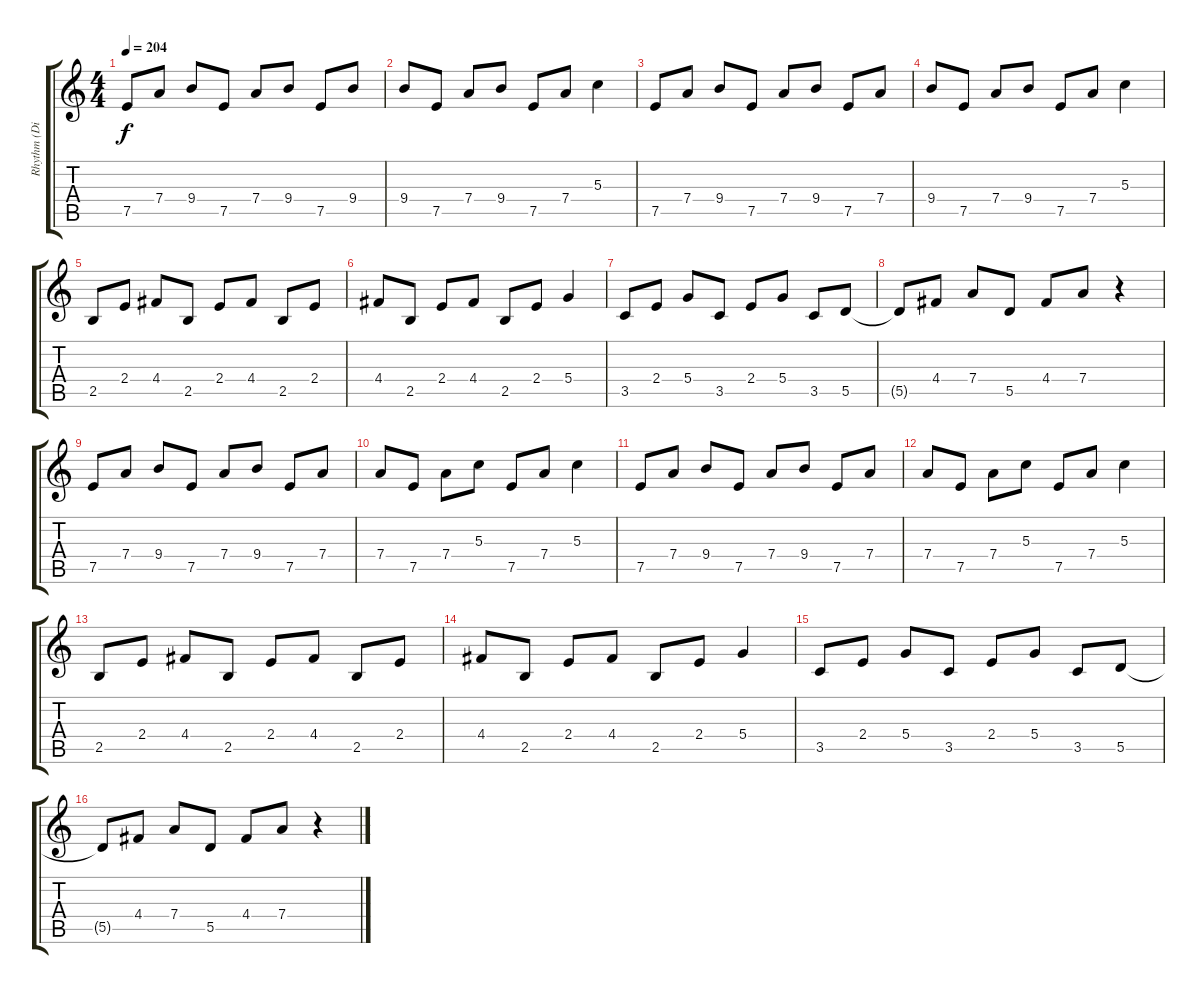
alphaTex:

\track ("Rhythm (Distortion)" "Rhythm (Di") {instrument distortionguitar}
\staff {score tabs}
\tuning (E4 B3 G3 D3 A2 E2) {hide}
\ts (4 4)
\tempo 204
\clef g2
\ks c
7.5.8{dy f} 7.4.8 9.4.8 7.5.8 7.4.8 9.4.8 7.5.8 9.4.8 |
9.4.8 7.5.8 7.4.8 9.4.8 7.5.8 7.4.8 5.3.4 |
7.5.8 7.4.8 9.4.8 7.5.8 7.4.8 9.4.8 7.5.8 7.4.8 |
9.4.8 7.5.8 7.4.8 9.4.8 7.5.8 7.4.8 5.3.4 |
2.5.8 2.4.8 4.4.8 2.5.8 2.4.8 4.4.8 2.5.8 2.4.8 |
4.4.8 2.5.8 2.4.8 4.4.8 2.5.8 2.4.8 5.4.4 |
3.5.8 2.4.8 5.4.8 3.5.8 2.4.8 5.4.8 3.5.8 5.5.8 |
5.5{t}.8 4.4.8 7.4.8 5.5.8 4.4.8 7.4.8 r.4 |
7.5.8 7.4.8 9.4.8 7.5.8 7.4.8 9.4.8 7.5.8 7.4.8 |
7.4.8 7.5.8 7.4.8 5.3.8 7.5.8 7.4.8 5.3.4 |
7.5.8 7.4.8 9.4.8 7.5.8 7.4.8 9.4.8 7.5.8 7.4.8 |
7.4.8 7.5.8 7.4.8 5.3.8 7.5.8 7.4.8 5.3.4 |
2.5.8 2.4.8 4.4.8 2.5.8 2.4.8 4.4.8 2.5.8 2.4.8 |
4.4.8 2.5.8 2.4.8 4.4.8 2.5.8 2.4.8 5.4.4 |
3.5.8 2.4.8 5.4.8 3.5.8 2.4.8 5.4.8 3.5.8 5.5.8 |
5.5{t}.8 4.4.8 7.4.8 5.5.8 4.4.8 7.4.8 r.4
